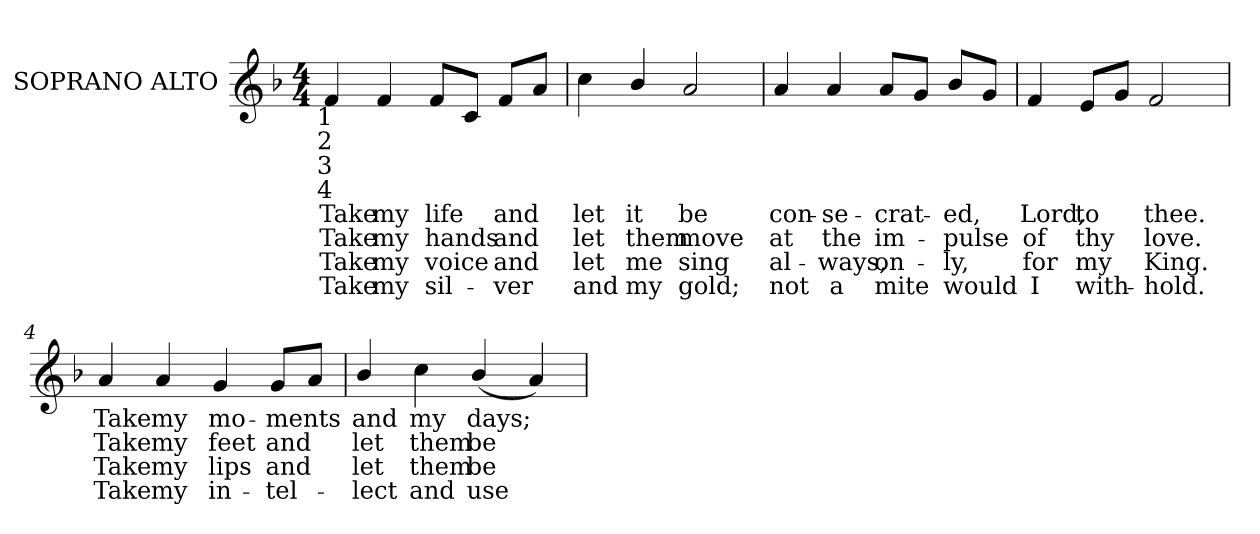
**kern	**text	**text	**text	**text
*part1	*part1	*part1	*part1	*part1
*staff1	*staff1	*staff1	*staff1	*staff1
*I"SOPRANO ALTO	*	*	*	*
*I'S. A.	*	*	*	*
!!LO:PB:g=z
*clefG2	*	*	*	*
*k[b-]	*	*	*	*
*F:	*	*	*	*
*M4/4	*	*	*	*
=	=	=	=	=
!LO:TX:b:cj:t=1	!	!	!	!
!LO:TX:b:cj:t=2	!	!	!	!
!LO:TX:b:cj:t=3	!	!	!	!
!LO:TX:b:cj:t=4	!	!	!	!
!	!LO:LY:b:color=#000000	!LO:LY:b:color=#000000	!LO:LY:b:color=#000000	!LO:LY:b:color=#000000
4fi/	Take	Take	Take	Take
!	!LO:LY:b:color=#000000	!LO:LY:b:color=#000000	!LO:LY:b:color=#000000	!LO:LY:b:color=#000000
4fi/	my	my	my	my
!	!LO:LY:b:color=#000000	!LO:LY:b:color=#000000	!LO:LY:b:color=#000000	!LO:LY:b:color=#000000
8fi/L	life	hands	voice	sil-
8ci/J	.	.	.	.
!	!LO:LY:b:color=#000000	!LO:LY:b:color=#000000	!LO:LY:b:color=#000000	!LO:LY:b:color=#000000
8fi/L	and	and	and	-ver
8ai/J	.	.	.	.
=1	=1	=1	=1	=1
!	!LO:LY:b:color=#000000	!LO:LY:b:color=#000000	!LO:LY:b:color=#000000	!LO:LY:b:color=#000000
4cci\	let	let	let	and
!	!LO:LY:b:color=#000000	!LO:LY:b:color=#000000	!LO:LY:b:color=#000000	!LO:LY:b:color=#000000
4b-i/	it	them	me	my
!	!LO:LY:b:color=#000000	!LO:LY:b:color=#000000	!LO:LY:b:color=#000000	!LO:LY:b:color=#000000
2ai/	be	move	sing	gold;
=2	=2	=2	=2	=2
!	!LO:LY:b:color=#000000	!LO:LY:b:color=#000000	!LO:LY:b:color=#000000	!LO:LY:b:color=#000000
4ai/	con-	at	al-	not
!	!LO:LY:b:color=#000000	!LO:LY:b:color=#000000	!LO:LY:b:color=#000000	!LO:LY:b:color=#000000
4ai/	-se-	the	-ways,	a
!	!LO:LY:b:color=#000000	!LO:LY:b:color=#000000	!LO:LY:b:color=#000000	!LO:LY:b:color=#000000
8ai/L	-crat-	im-	on-	mite
8gi/J	.	.	.	.
!	!LO:LY:b:color=#000000	!LO:LY:b:color=#000000	!LO:LY:b:color=#000000	!LO:LY:b:color=#000000
8b-i/L	-ed,	-pulse	-ly,	would
8gi/J	.	.	.	.
!!LO:LB:g=z
=3	=3	=3	=3	=3
!	!LO:LY:b:color=#000000	!LO:LY:b:color=#000000	!LO:LY:b:color=#000000	!LO:LY:b:color=#000000
4fi/	Lord,	of	for	I
!	!LO:LY:b:color=#000000	!LO:LY:b:color=#000000	!LO:LY:b:color=#000000	!LO:LY:b:color=#000000
8ei/L	to	thy	my	with-
8gi/J	.	.	.	.
!	!LO:LY:b:color=#000000	!LO:LY:b:color=#000000	!LO:LY:b:color=#000000	!LO:LY:b:color=#000000
2fi/	thee.	love.	King.	-hold.
=4	=4	=4	=4	=4
!	!LO:LY:b:color=#000000	!LO:LY:b:color=#000000	!LO:LY:b:color=#000000	!LO:LY:b:color=#000000
4ai/	Take	Take	Take	Take
!	!LO:LY:b:color=#000000	!LO:LY:b:color=#000000	!LO:LY:b:color=#000000	!LO:LY:b:color=#000000
4ai/	my	my	my	my
!	!LO:LY:b:color=#000000	!LO:LY:b:color=#000000	!LO:LY:b:color=#000000	!LO:LY:b:color=#000000
4gi/	mo-	feet	lips	in-
!	!LO:LY:b:color=#000000	!LO:LY:b:color=#000000	!LO:LY:b:color=#000000	!LO:LY:b:color=#000000
8gi/L	-ments	and	and	-tel-
8ai/J	.	.	.	.
=5	=5	=5	=5	=5
!	!LO:LY:b:color=#000000	!LO:LY:b:color=#000000	!LO:LY:b:color=#000000	!LO:LY:b:color=#000000
4b-i/	and	let	let	-lect
!	!LO:LY:b:color=#000000	!LO:LY:b:color=#000000	!LO:LY:b:color=#000000	!LO:LY:b:color=#000000
4cci\	my	them	them	and
!	!LO:LY:b:color=#000000	!LO:LY:b:color=#000000	!LO:LY:b:color=#000000	!LO:LY:b:color=#000000
(4b-i/	days;	be	be	use
4ai/)	.	.	.	.
=	=	=	=	=
*-	*-	*-	*-	*-
